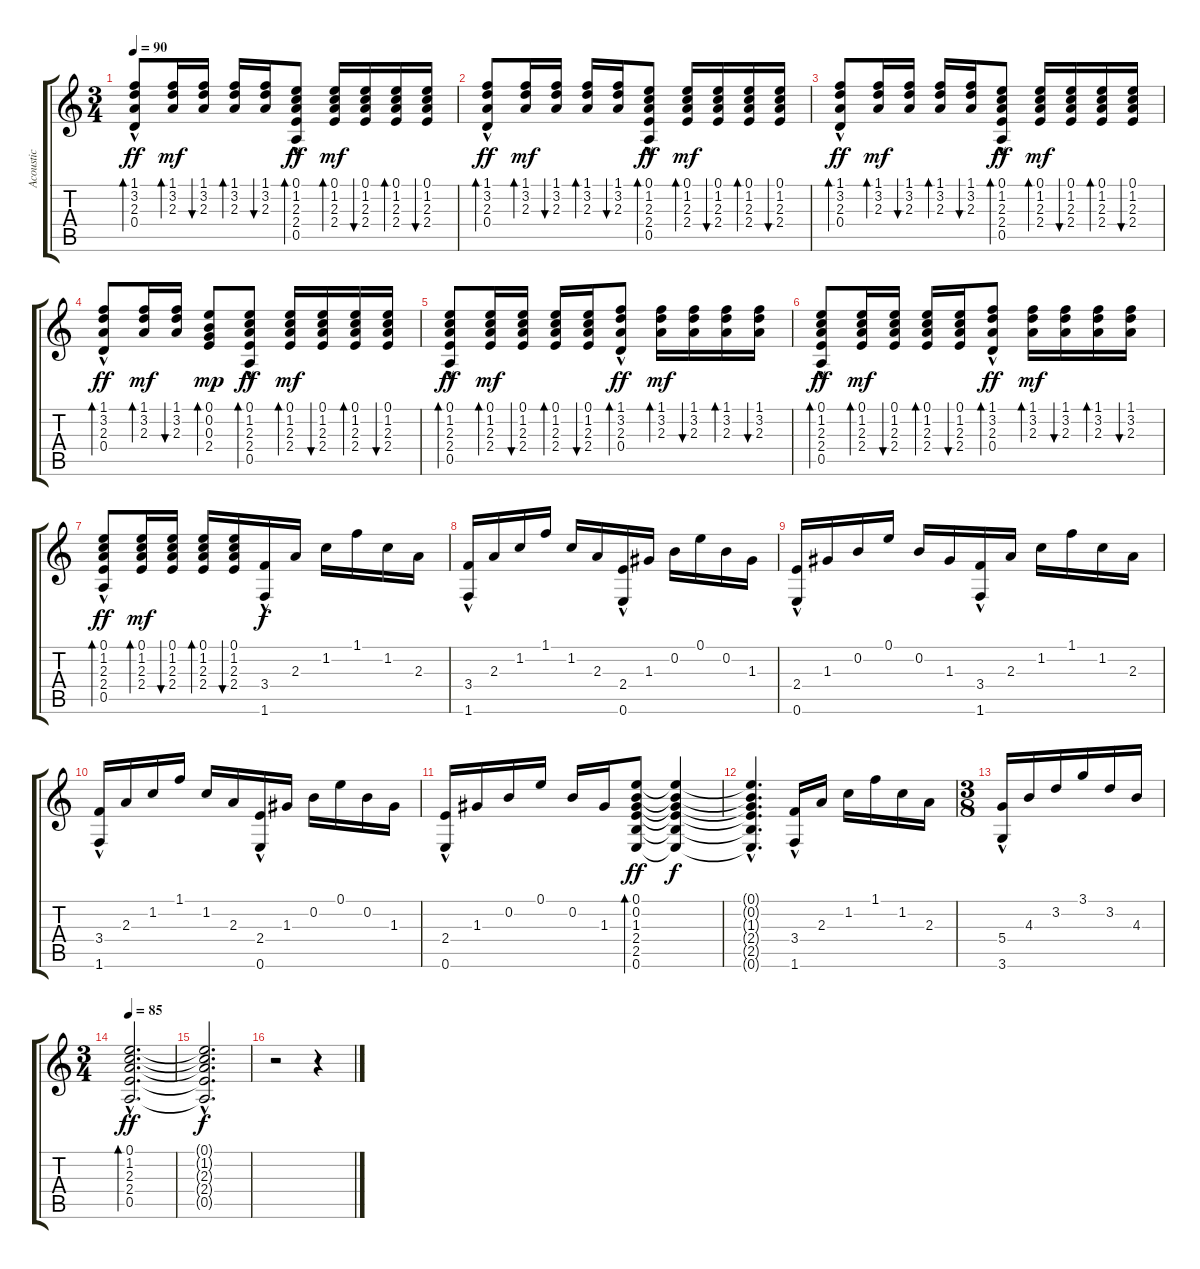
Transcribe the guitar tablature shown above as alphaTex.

\track ("Acoustic" "Acoustic") {instrument acousticguitarnylon}
\staff {score tabs}
\tuning (E4 B3 G3 D3 A2 E2) {hide}
\ts (3 4)
\tempo 90
\clef g2
\ks c
(1.1 3.2 2.3 0.4{hac}).8{bd 60 dy ff} (1.1 3.2 2.3).16{bd 60 dy mf} (1.1 3.2 2.3).16{bu 60} (1.1 3.2 2.3).16{bd 60} (1.1 3.2 2.3).16{bu 60} (0.1 1.2 2.3 2.4 0.5{hac}).8{bd 60 dy ff} (0.1 1.2 2.3 2.4).16{bd 60 dy mf} (0.1 1.2 2.3 2.4).16{bu 60} (0.1 1.2 2.3 2.4).16{bd 60} (0.1 1.2 2.3 2.4).16{bu 60} |
(1.1 3.2 2.3 0.4{hac}).8{bd 60 dy ff} (1.1 3.2 2.3).16{bd 60 dy mf} (1.1 3.2 2.3).16{bu 60} (1.1 3.2 2.3).16{bd 60} (1.1 3.2 2.3).16{bu 60} (0.1 1.2 2.3 2.4 0.5{hac}).8{bd 60 dy ff} (0.1 1.2 2.3 2.4).16{bd 60 dy mf} (0.1 1.2 2.3 2.4).16{bu 60} (0.1 1.2 2.3 2.4).16{bd 60} (0.1 1.2 2.3 2.4).16{bu 60} |
(1.1 3.2 2.3 0.4{hac}).8{bd 60 dy ff} (1.1 3.2 2.3).16{bd 60 dy mf} (1.1 3.2 2.3).16{bu 60} (1.1 3.2 2.3).16{bd 60} (1.1 3.2 2.3).16{bu 60} (0.1 1.2 2.3 2.4 0.5{hac}).8{bd 60 dy ff} (0.1 1.2 2.3 2.4).16{bd 60 dy mf} (0.1 1.2 2.3 2.4).16{bu 60} (0.1 1.2 2.3 2.4).16{bd 60} (0.1 1.2 2.3 2.4).16{bu 60} |
(1.1 3.2 2.3 0.4{hac}).8{bd 60 dy ff} (1.1 3.2 2.3).16{bd 60 dy mf} (1.1 3.2 2.3).16{bu 60} (0.1 0.2 0.3 2.4).8{bd 60 dy mp} (0.1 1.2 2.3 2.4 0.5{hac}).8{bd 60 dy ff} (0.1 1.2 2.3 2.4).16{bd 60 dy mf} (0.1 1.2 2.3 2.4).16{bu 60} (0.1 1.2 2.3 2.4).16{bd 60} (0.1 1.2 2.3 2.4).16{bu 60} |
(0.1 1.2 2.3 2.4 0.5{hac}).8{bd 60 dy ff} (0.1 1.2 2.3 2.4).16{bd 60 dy mf} (0.1 1.2 2.3 2.4).16{bu 60} (0.1 1.2 2.3 2.4).16{bd 60} (0.1 1.2 2.3 2.4).16{bu 60} (1.1 3.2 2.3 0.4{hac}).8{bd 60 dy ff} (1.1 3.2 2.3).16{bd 60 dy mf} (1.1 3.2 2.3).16{bu 60} (1.1 3.2 2.3).16{bd 60} (1.1 3.2 2.3).16{bu 60} |
(0.1 1.2 2.3 2.4 0.5{hac}).8{bd 60 dy ff} (0.1 1.2 2.3 2.4).16{bd 60 dy mf} (0.1 1.2 2.3 2.4).16{bu 60} (0.1 1.2 2.3 2.4).16{bd 60} (0.1 1.2 2.3 2.4).16{bu 60} (1.1 3.2 2.3 0.4{hac}).8{bd 60 dy ff} (1.1 3.2 2.3).16{bd 60 dy mf} (1.1 3.2 2.3).16{bu 60} (1.1 3.2 2.3).16{bd 60} (1.1 3.2 2.3).16{bu 60} |
(0.1 1.2 2.3 2.4 0.5{hac}).8{bd 60 dy ff} (0.1 1.2 2.3 2.4).16{bd 60 dy mf} (0.1 1.2 2.3 2.4).16{bu 60} (0.1 1.2 2.3 2.4).16{bd 60} (0.1 1.2 2.3 2.4).16{bu 60} (3.4{hac} 1.6{hac}).16{dy f} 2.3.16 1.2.16 1.1.16 1.2.16 2.3.16 |
(3.4{hac} 1.6{hac}).16 2.3.16 1.2.16 1.1.16 1.2.16 2.3.16 (2.4{hac} 0.6{hac}).16 1.3.16 0.2.16 0.1.16 0.2.16 1.3.16 |
(2.4{hac} 0.6{hac}).16 1.3.16 0.2.16 0.1.16 0.2.16 1.3.16 (3.4{hac} 1.6{hac}).16 2.3.16 1.2.16 1.1.16 1.2.16 2.3.16 |
(3.4{hac} 1.6{hac}).16 2.3.16 1.2.16 1.1.16 1.2.16 2.3.16 (2.4{hac} 0.6{hac}).16 1.3.16 0.2.16 0.1.16 0.2.16 1.3.16 |
(2.4{hac} 0.6{hac}).16 1.3.16 0.2.16 0.1.16 0.2.16 1.3.16 (0.1 0.2 1.3 2.4 2.5 0.6).8{bd 240 dy ff} (0.1{t} 0.2{t} 1.3{t} 2.4{t} 2.5{t} 0.6{t}).4{dy f} |
(0.1{hac t} 0.2{hac t} 1.3{hac t} 2.4{hac t} 2.5{hac t} 0.6{hac t}).4{d} (3.4{hac} 1.6{hac}).16 2.3.16 1.2.16 1.1.16 1.2.16 2.3.16 |
\ts (3 8)
(5.4{hac} 3.6{hac}).16 4.3.16 3.2.16 3.1.16 3.2.16 4.3.16 |
\ts (3 4)
\tempo 85
(0.1{hac} 1.2{hac} 2.3{hac} 2.4{hac} 0.5{hac}).2{d bd 60 dy ff volume 0} |
(0.1{hac t} 1.2{hac t} 2.3{hac t} 2.4{hac t} 0.5{hac t}).2{d dy f} |
r.2 r.4
